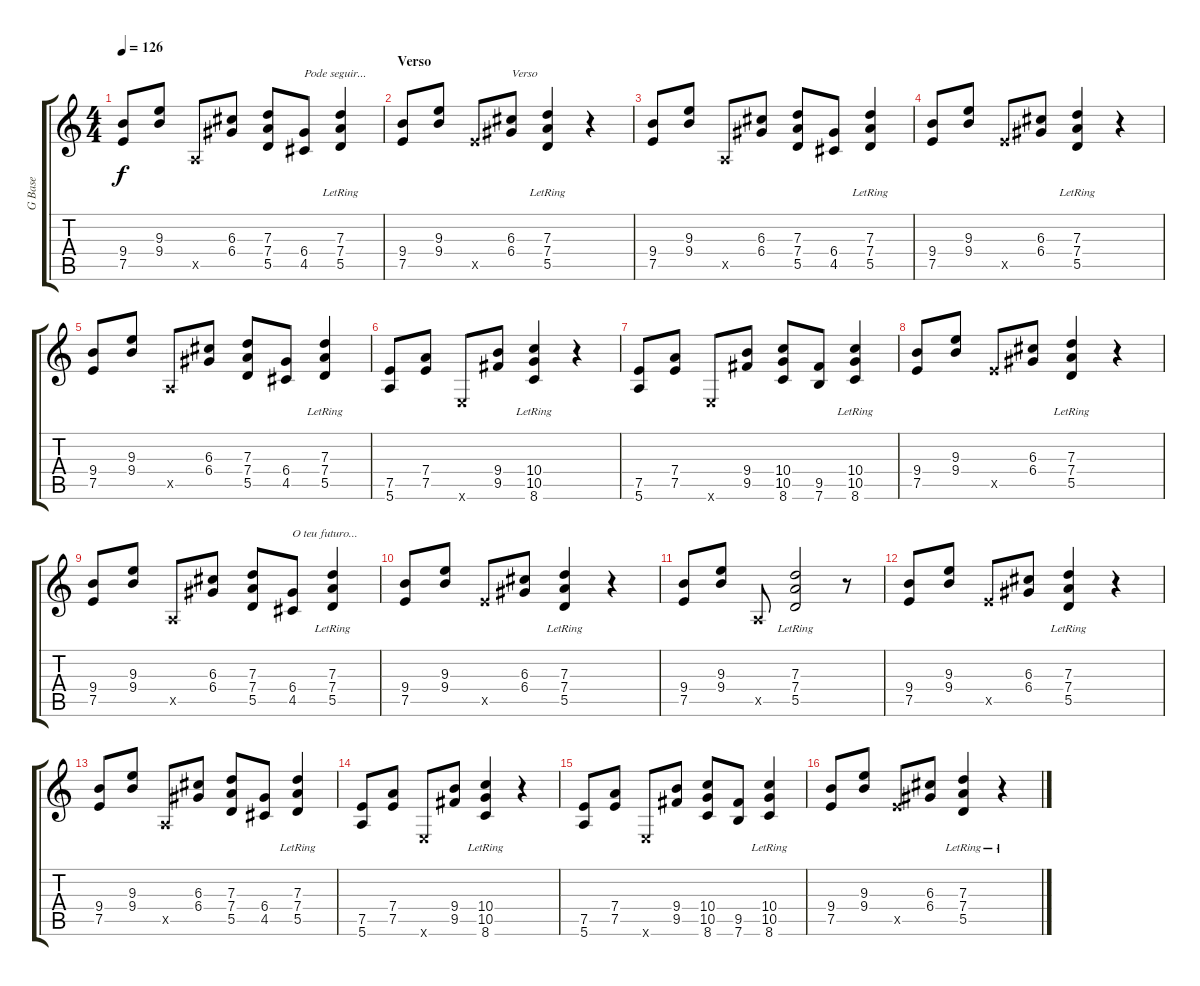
\track ("G Base" "G Base") {instrument acousticguitarnylon}
\staff {score tabs}
\tuning (E4 B3 G3 D3 A2 E2) {hide}
\ts (4 4)
\tempo 126
\clef g2
\ks c
(9.4 7.5).8{dy f} (9.3 9.4).8 0.5{x}.8 (6.3 6.4).8 (7.3 7.4 5.5).8 (6.4 4.5).8{txt "Pode seguir..."} (7.3{lr} 7.4{lr} 5.5{lr}).4 |
\section ("" "Verso")
(9.4 7.5).8 (9.3 9.4).8 7.5{x}.8 (6.3 6.4).8{txt "Verso"} (7.3{lr} 7.4{lr} 5.5{lr}).4 r.4 |
(9.4 7.5).8 (9.3 9.4).8 0.5{x}.8 (6.3 6.4).8 (7.3 7.4 5.5).8 (6.4 4.5).8 (7.3{lr} 7.4{lr} 5.5{lr}).4 |
(9.4 7.5).8 (9.3 9.4).8 7.5{x}.8 (6.3 6.4).8 (7.3{lr} 7.4{lr} 5.5{lr}).4 r.4 |
(9.4 7.5).8 (9.3 9.4).8 0.5{x}.8 (6.3 6.4).8 (7.3 7.4 5.5).8 (6.4 4.5).8 (7.3{lr} 7.4{lr} 5.5{lr}).4 |
(7.5 5.6).8 (7.4 7.5).8 0.6{x}.8 (9.4 9.5).8 (10.4{lr} 10.5{lr} 8.6{lr}).4 r.4 |
(7.5 5.6).8 (7.4 7.5).8 0.6{x}.8 (9.4 9.5).8 (10.4 10.5 8.6).8 (9.5 7.6).8 (10.4{lr} 10.5{lr} 8.6{lr}).4 |
(9.4 7.5).8 (9.3 9.4).8 7.5{x}.8 (6.3 6.4).8 (7.3{lr} 7.4{lr} 5.5{lr}).4 r.4 |
(9.4 7.5).8 (9.3 9.4).8 0.5{x}.8 (6.3 6.4).8 (7.3 7.4 5.5).8 (6.4 4.5).8{txt "O teu futuro..."} (7.3{lr} 7.4{lr} 5.5{lr}).4 |
(9.4 7.5).8 (9.3 9.4).8 7.5{x}.8 (6.3 6.4).8 (7.3{lr} 7.4{lr} 5.5{lr}).4 r.4 |
(9.4 7.5).8 (9.3 9.4).8 0.5{x}.8 (7.3{lr} 7.4{lr} 5.5{lr}).2 r.8 |
(9.4 7.5).8 (9.3 9.4).8 7.5{x}.8 (6.3 6.4).8 (7.3{lr} 7.4{lr} 5.5{lr}).4 r.4 |
(9.4 7.5).8 (9.3 9.4).8 0.5{x}.8 (6.3 6.4).8 (7.3 7.4 5.5).8 (6.4 4.5).8 (7.3{lr} 7.4{lr} 5.5{lr}).4 |
(7.5 5.6).8 (7.4 7.5).8 0.6{x}.8 (9.4 9.5).8 (10.4{lr} 10.5{lr} 8.6{lr}).4 r.4 |
(7.5 5.6).8 (7.4 7.5).8 0.6{x}.8 (9.4 9.5).8 (10.4 10.5 8.6).8 (9.5 7.6).8 (10.4{lr} 10.5{lr} 8.6{lr}).4 |
(9.4 7.5).8 (9.3 9.4).8 7.5{x}.8 (6.3 6.4).8 (7.3{lr} 7.4{lr} 5.5{lr}).4 r.4
